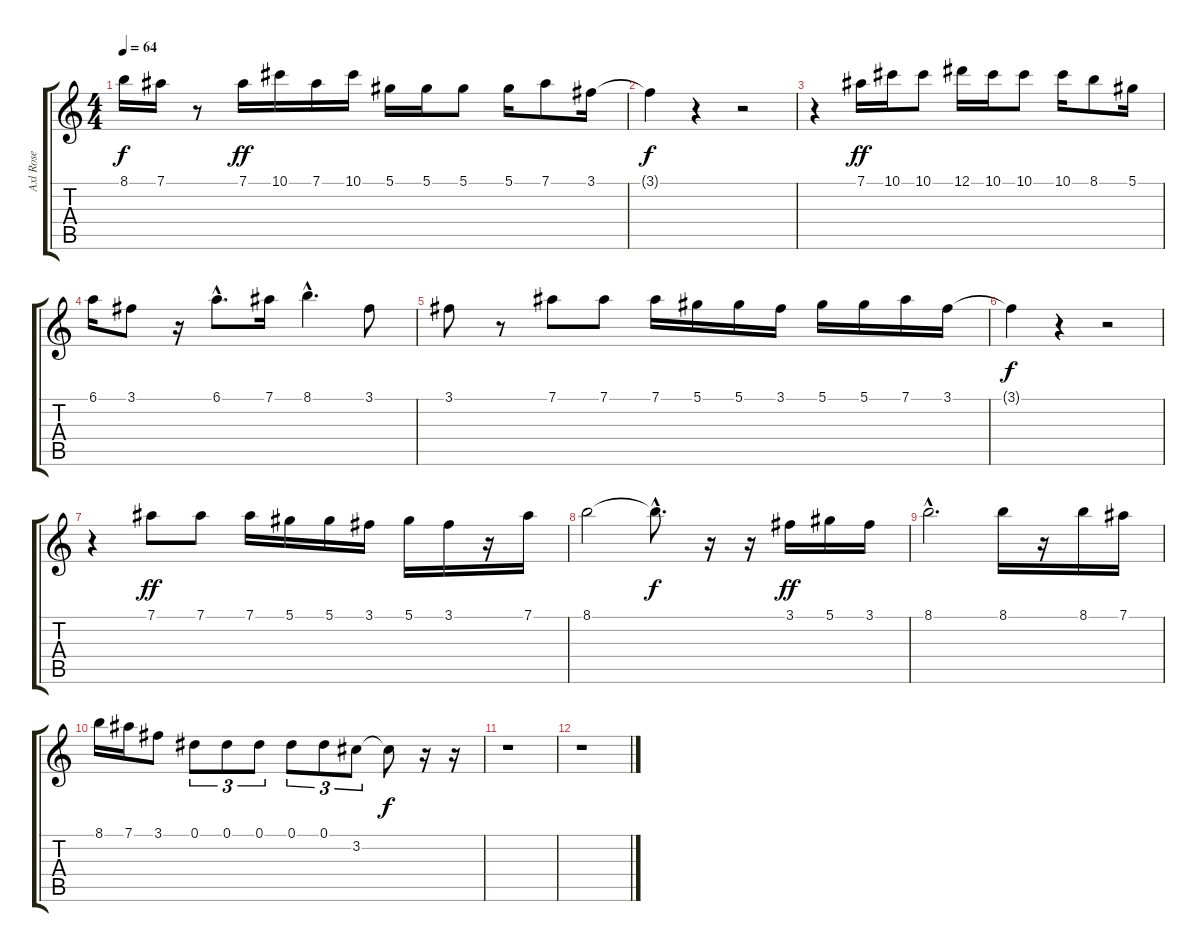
\track ("Axl Rose" "Axl Rose") {instrument distortionguitar}
\staff {score tabs}
\tuning (Eb4 Bb3 Gb3 Db3 Ab2 Eb2) {hide}
\ts (4 4)
\tempo 64
\clef g2
\ks c
8.1.16{dy f} 7.1.16 r.8 7.1.16{dy ff} 10.1.16 7.1.16 10.1.16 5.1.16 5.1.16 5.1.8 5.1.16 7.1.8 3.1.16 |
3.1{t}.4{dy f} r.4 r.2 |
r.4 7.1.16{dy ff} 10.1.16 10.1.8 12.1.16 10.1.16 10.1.8 10.1.16 8.1.8 5.1.16 |
6.1.16 3.1.8 r.16 6.1{hac}.8{d} 7.1.16 8.1{hac}.4{d} 3.1.8 |
3.1.8 r.8 7.1.8 7.1.8 7.1.16 5.1.16 5.1.16 3.1.16 5.1.16 5.1.16 7.1.16 3.1.16 |
3.1{t}.4{dy f} r.4 r.2 |
r.4 7.1.8{dy ff} 7.1.8 7.1.16 5.1.16 5.1.16 3.1.16 5.1.16 3.1.16 r.16 7.1.16 |
8.1.2 8.1{hac t}.8{d dy f} r.16 r.16 3.1.16{dy ff} 5.1.16 3.1.16 |
8.1{hac}.2{d} 8.1.16 r.16 8.1.16 7.1.16 |
8.1.16 7.1.16 3.1.8 0.1.8{tu (3 2)} 0.1.8{tu (3 2)} 0.1.8{tu (3 2)} 0.1.8{tu (3 2)} 0.1.8{tu (3 2)} 3.2.8{tu (3 2)} 3.2{t}.8{dy f} r.16 r.16 |
r.1 |
r.1
